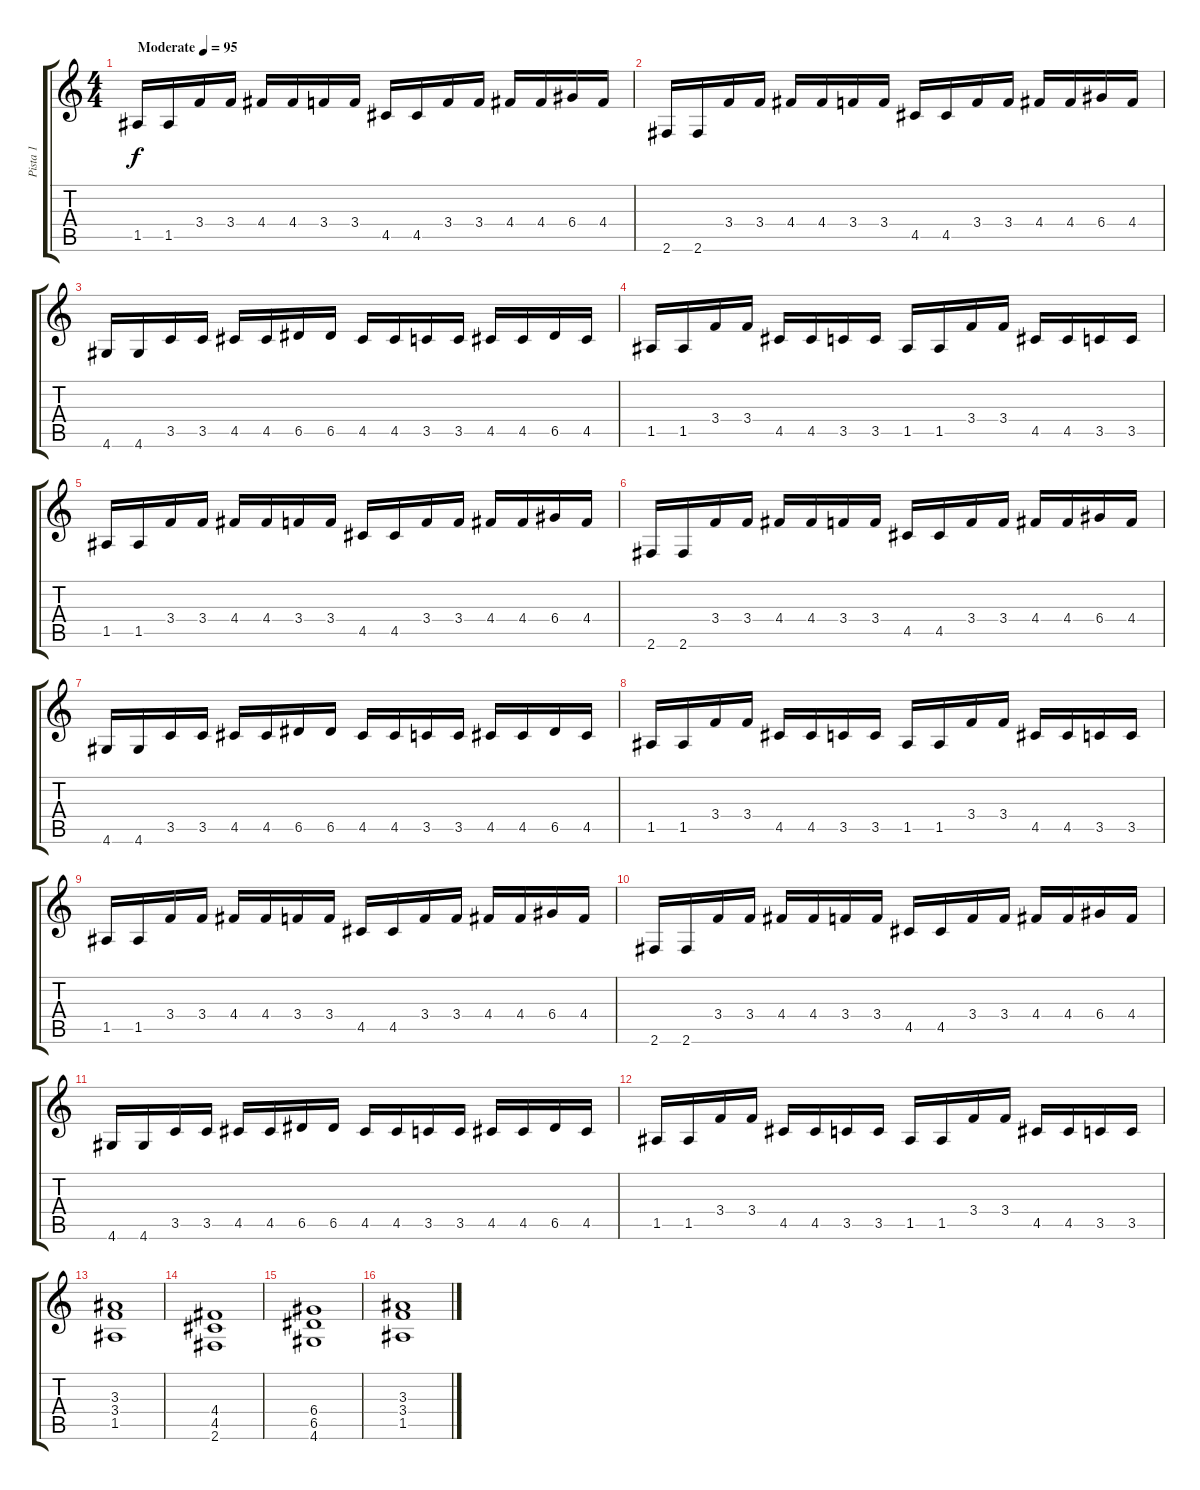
\track ("Pista 1" "Pista 1") {instrument overdrivenguitar}
\staff {score tabs}
\tuning (E4 B3 G3 D3 A2 E2) {hide}
\ts (4 4)
\tempo (95 "Moderate")
\clef g2
\ks c
1.5.16{dy f instrument overdrivenguitar} 1.5.16 3.4.16 3.4.16 4.4.16 4.4.16 3.4.16 3.4.16 4.5.16 4.5.16 3.4.16 3.4.16 4.4.16 4.4.16 6.4.16 4.4.16 |
2.6.16 2.6.16 3.4.16 3.4.16 4.4.16 4.4.16 3.4.16 3.4.16 4.5.16 4.5.16 3.4.16 3.4.16 4.4.16 4.4.16 6.4.16 4.4.16 |
4.6.16 4.6.16 3.5.16 3.5.16 4.5.16 4.5.16 6.5.16 6.5.16 4.5.16 4.5.16 3.5.16 3.5.16 4.5.16 4.5.16 6.5.16 4.5.16 |
1.5.16 1.5.16 3.4.16 3.4.16 4.5.16 4.5.16 3.5.16 3.5.16 1.5.16 1.5.16 3.4.16 3.4.16 4.5.16 4.5.16 3.5.16 3.5.16 |
1.5.16 1.5.16 3.4.16 3.4.16 4.4.16 4.4.16 3.4.16 3.4.16 4.5.16 4.5.16 3.4.16 3.4.16 4.4.16 4.4.16 6.4.16 4.4.16 |
2.6.16 2.6.16 3.4.16 3.4.16 4.4.16 4.4.16 3.4.16 3.4.16 4.5.16 4.5.16 3.4.16 3.4.16 4.4.16 4.4.16 6.4.16 4.4.16 |
4.6.16 4.6.16 3.5.16 3.5.16 4.5.16 4.5.16 6.5.16 6.5.16 4.5.16 4.5.16 3.5.16 3.5.16 4.5.16 4.5.16 6.5.16 4.5.16 |
1.5.16 1.5.16 3.4.16 3.4.16 4.5.16 4.5.16 3.5.16 3.5.16 1.5.16 1.5.16 3.4.16 3.4.16 4.5.16 4.5.16 3.5.16 3.5.16 |
1.5.16 1.5.16 3.4.16 3.4.16 4.4.16 4.4.16 3.4.16 3.4.16 4.5.16 4.5.16 3.4.16 3.4.16 4.4.16 4.4.16 6.4.16 4.4.16 |
2.6.16 2.6.16 3.4.16 3.4.16 4.4.16 4.4.16 3.4.16 3.4.16 4.5.16 4.5.16 3.4.16 3.4.16 4.4.16 4.4.16 6.4.16 4.4.16 |
4.6.16 4.6.16 3.5.16 3.5.16 4.5.16 4.5.16 6.5.16 6.5.16 4.5.16 4.5.16 3.5.16 3.5.16 4.5.16 4.5.16 6.5.16 4.5.16 |
1.5.16 1.5.16 3.4.16 3.4.16 4.5.16 4.5.16 3.5.16 3.5.16 1.5.16 1.5.16 3.4.16 3.4.16 4.5.16 4.5.16 3.5.16 3.5.16 |
(3.3 3.4 1.5).1 |
(4.4 4.5 2.6).1 |
(6.4 6.5 4.6).1 |
(3.3 3.4 1.5).1
